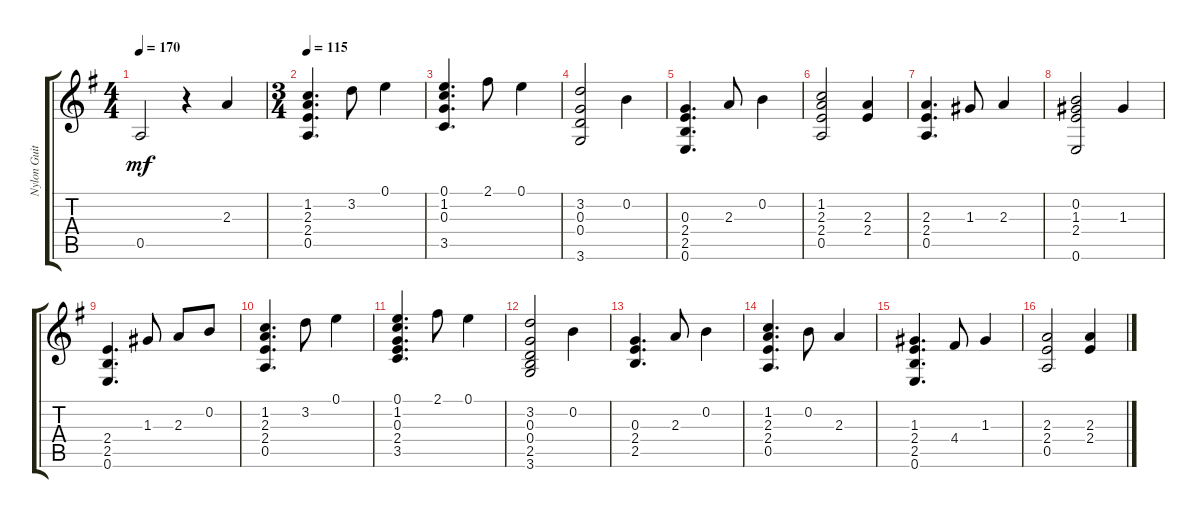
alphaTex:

\track ("Nylon Guitar" "Nylon Guit") {instrument acousticguitarnylon}
\staff {score tabs}
\tuning (E4 B3 G3 D3 A2 E2) {hide}
\ts (4 4)
\tempo 170
\clef g2
\ks g
0.5.2{dy mf} r.4 2.3.4 |
\ts (3 4)
\tempo 115
(1.2 2.3 2.4 0.5).4{d} 3.2.8 0.1.4 |
(0.1 1.2 0.3 3.5).4{d} 2.1.8 0.1.4 |
(3.2 0.3 0.4 3.6).2 0.2.4 |
(0.3 2.4 2.5 0.6).4{d} 2.3.8 0.2.4 |
(1.2 2.3 2.4 0.5).2 (2.3 2.4).4 |
(2.3 2.4 0.5).4{d} 1.3.8 2.3.4 |
(0.2 1.3 2.4 0.6).2 1.3.4 |
(2.4 2.5 0.6).4{d} 1.3.8 2.3.8 0.2.8 |
(1.2 2.3 2.4 0.5).4{d} 3.2.8 0.1.4 |
(0.1 1.2 0.3 2.4 3.5).4{d} 2.1.8 0.1.4 |
(3.2 0.3 0.4 2.5 3.6).2 0.2.4 |
(0.3 2.4 2.5).4{d} 2.3.8 0.2.4 |
(1.2 2.3 2.4 0.5).4{d} 0.2.8 2.3.4 |
(1.3 2.4 2.5 0.6).4{d} 4.4.8 1.3.4 |
(2.3 2.4 0.5).2 (2.3 2.4).4
